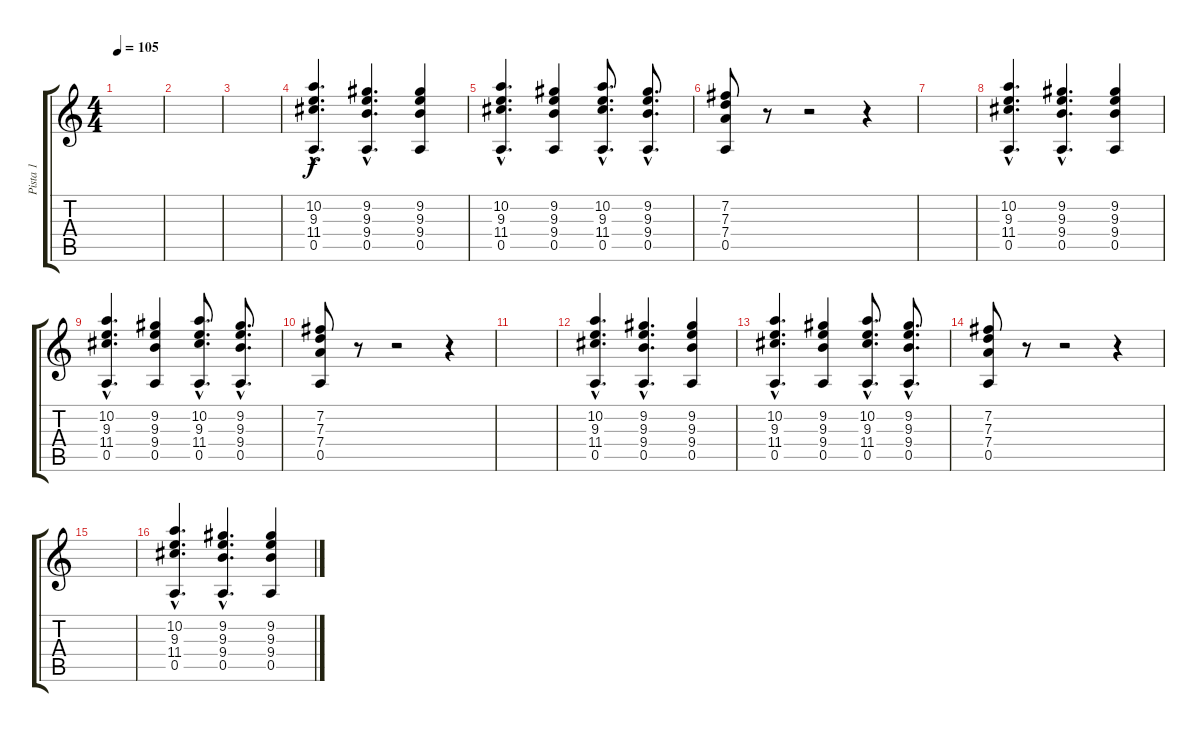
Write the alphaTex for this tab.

\track ("Pista 1" "Pista 1") {instrument distortionguitar}
\staff {score tabs}
\tuning (E4 B3 G3 D3 A2 E2) {hide}
\ts (4 4)
\tempo 105
\clef g2
\ks c
|
|
|
(10.2{hac} 9.3{hac} 11.4{hac} 0.5{hac}).4{d dy f instrument distortionguitar} (9.2{hac} 9.3{hac} 9.4{hac} 0.5{hac}).4{d} (9.2 9.3 9.4 0.5).4 |
(10.2{hac} 9.3{hac} 11.4{hac} 0.5{hac}).4{d} (9.2 9.3 9.4 0.5).4 (10.2{hac} 9.3{hac} 11.4{hac} 0.5{hac}).8{d} (9.2{hac} 9.3{hac} 9.4{hac} 0.5{hac}).8{d} |
(7.2 7.3 7.4 0.5).8 r.8 r.2 r.4 |
|
(10.2{hac} 9.3{hac} 11.4{hac} 0.5{hac}).4{d} (9.2{hac} 9.3{hac} 9.4{hac} 0.5{hac}).4{d} (9.2 9.3 9.4 0.5).4 |
(10.2{hac} 9.3{hac} 11.4{hac} 0.5{hac}).4{d} (9.2 9.3 9.4 0.5).4 (10.2{hac} 9.3{hac} 11.4{hac} 0.5{hac}).8{d} (9.2{hac} 9.3{hac} 9.4{hac} 0.5{hac}).8{d} |
(7.2 7.3 7.4 0.5).8 r.8 r.2 r.4 |
|
(10.2{hac} 9.3{hac} 11.4{hac} 0.5{hac}).4{d} (9.2{hac} 9.3{hac} 9.4{hac} 0.5{hac}).4{d} (9.2 9.3 9.4 0.5).4 |
(10.2{hac} 9.3{hac} 11.4{hac} 0.5{hac}).4{d} (9.2 9.3 9.4 0.5).4 (10.2{hac} 9.3{hac} 11.4{hac} 0.5{hac}).8{d} (9.2{hac} 9.3{hac} 9.4{hac} 0.5{hac}).8{d} |
(7.2 7.3 7.4 0.5).8 r.8 r.2 r.4 |
|
(10.2{hac} 9.3{hac} 11.4{hac} 0.5{hac}).4{d} (9.2{hac} 9.3{hac} 9.4{hac} 0.5{hac}).4{d} (9.2 9.3 9.4 0.5).4
